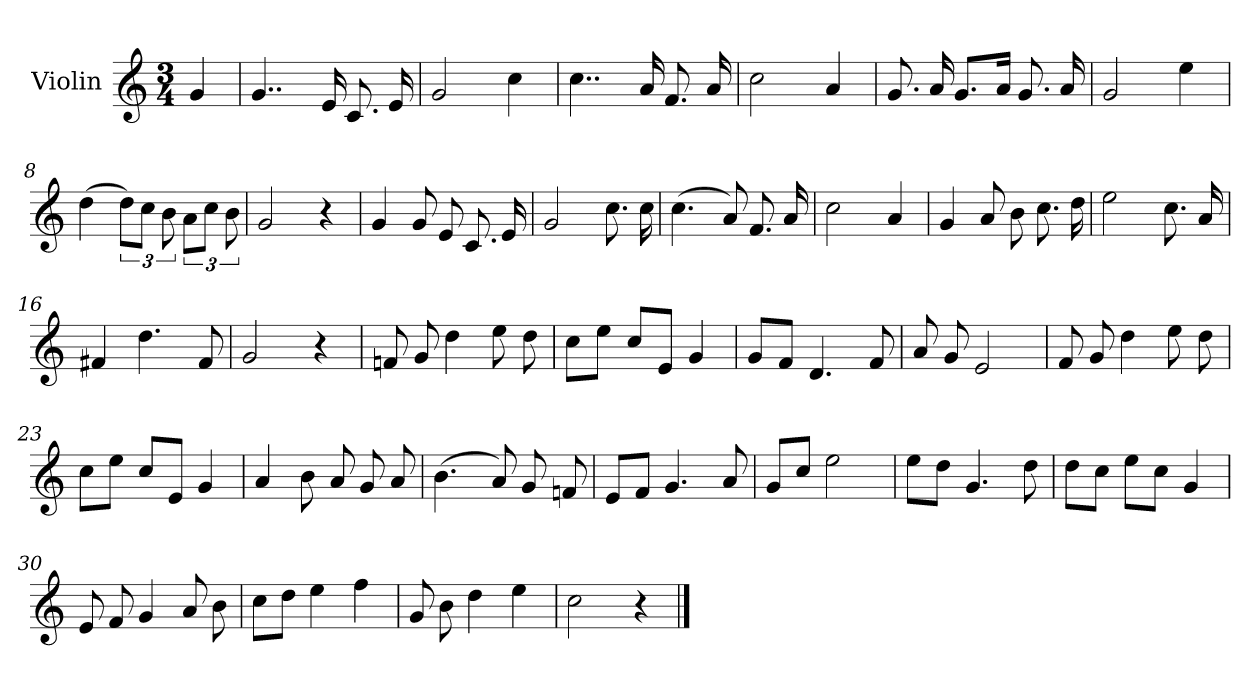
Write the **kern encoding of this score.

**kern	**dynam
*part1	*part1
*staff1	*staff1
*I"Violin	*
*I'Vln.	*
*clefG2	*
*M3/4	*
=1	=1
!	!LO:DY:a
4g/	Allegretto
=2	=2
4..g/	.
16e/	.
8.c/	.
16e/	.
=3	=3
2g/	.
4cc\	.
=4	=4
4..cc\	.
16a/	.
8.f/	.
16a/	.
=5	=5
2cc\	.
4a/	.
=6	=6
8.g/	.
16a/	.
8.gL	.
16aJk	.
8.g/	.
16a/	.
=7	=7
2g/	.
4ee\	.
!!LO:LB:g=z
=8	=8
(>4dd\	.
12ddL)	.
12ccJ	.
12b\	.
12aL	.
12ccJ	.
12b\	.
=9	=9
2g/	.
4r	.
=10	=10
4g/	.
8g/	.
8e/	.
8.c/	.
16e/	.
=11	=11
2g/	.
8.cc\	.
16cc\	.
=12	=12
(>4.cc\	.
8a/)	.
8.f/	.
16a/	.
=13	=13
2cc\	.
4a/	.
!!LO:LB:g=z
=14	=14
4g/	.
8a/	.
8b\	.
8.cc\	.
16dd\	.
=15	=15
2ee\	.
8.cc\	.
16a/	.
=16	=16
4f#X/	.
4.dd\	.
8f#/	.
=17	=17
2g/	.
4r	.
=18	=18
8fn/	.
8g/	.
4dd\	.
8ee\	.
8dd\	.
=19	=19
8ccL	.
8eeJ	.
8ccL	.
8eJ	.
4g/	.
=20	=20
8gL	.
8fJ	.
4.d/	.
8f/	.
!!LO:LB:g=z
=21	=21
8a/	.
8g/	.
2e/	.
=22	=22
8f/	.
8g/	.
4dd\	.
8ee\	.
8dd\	.
=23	=23
8ccL	.
8eeJ	.
8ccL	.
8eJ	.
4g/	.
=24	=24
4a/	.
8b\	.
8a/	.
8g/	.
8a/	.
=25	=25
(>4.b\	.
8a/)	.
8g/	.
8fn/	.
=26	=26
8eL	.
8fJ	.
4.g/	.
8a/	.
=27	=27
8gL	.
8ccJ	.
2ee\	.
!!LO:LB:g=z
=28	=28
8eeL	.
8ddJ	.
4.g/	.
8dd\	.
=29	=29
8ddL	.
8ccJ	.
8eeL	.
8ccJ	.
4g/	.
=30	=30
8e/	.
8f/	.
4g/	.
8a/	.
8b\	.
=31	=31
8ccL	.
8ddJ	.
4ee\	.
4ff\	.
=32	=32
8g/	.
8b\	.
4dd\	.
4ee\	.
=33	=33
(<2cc\	.
4r	.
==	==
*-	*-
